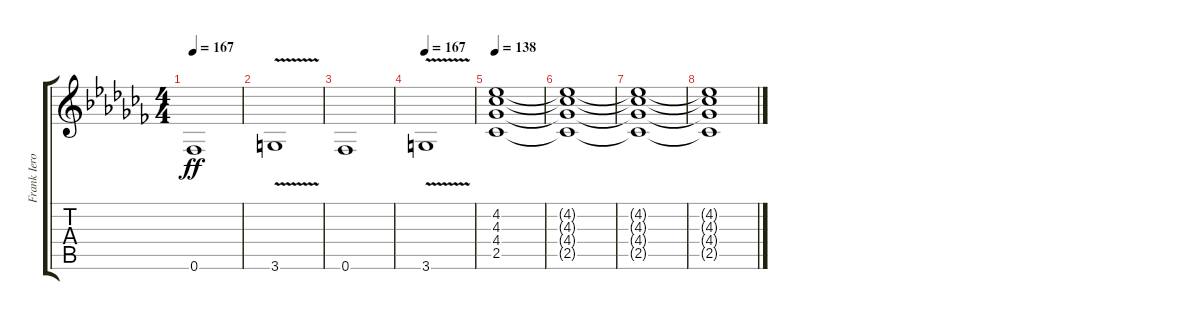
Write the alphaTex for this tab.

\track ("Frank Iero" "Frank Iero") {instrument distortionguitar}
\staff {score tabs}
\tuning (E4 B3 G3 D3 A2 E2) {hide}
\ts (4 4)
\tempo 167
\clef g2
\ks abminor
0.6.1{dy ff} |
3.6{v}.1 |
0.6.1 |
\tempo 167
3.6{v}.1 |
\tempo 138
(4.2 4.3 4.4 2.5).1 |
(4.2{t} 4.3{t} 4.4{t} 2.5{t}).1 |
(4.2{t} 4.3{t} 4.4{t} 2.5{t}).1 |
(4.2{t} 4.3{t} 4.4{t} 2.5{t}).1
